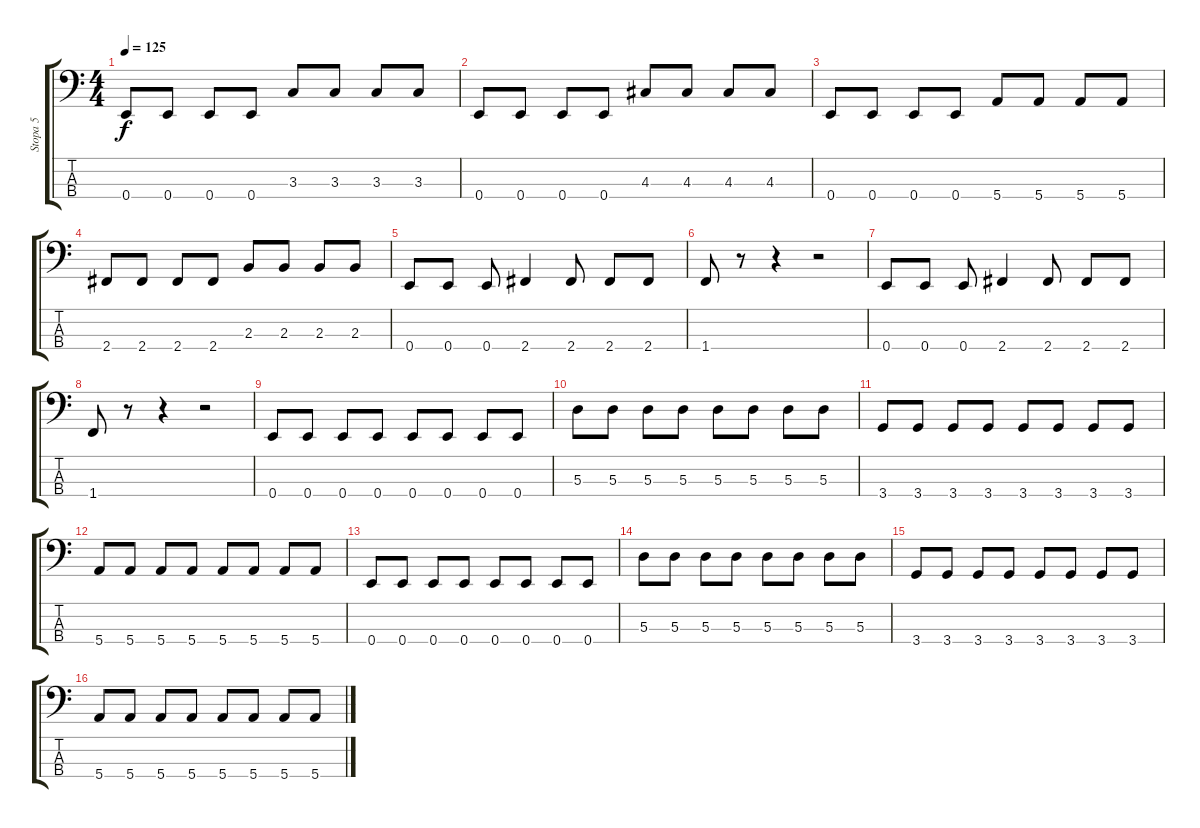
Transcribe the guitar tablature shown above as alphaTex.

\track ("Stopa 5" "Stopa 5") {instrument electricbassfinger}
\staff {score tabs}
\tuning (G2 D2 A1 E1) {hide}
\ts (4 4)
\tempo 125
\clef f4
\ks c
0.4.8{dy f} 0.4.8 0.4.8 0.4.8 3.3.8 3.3.8 3.3.8 3.3.8 |
0.4.8 0.4.8 0.4.8 0.4.8 4.3.8 4.3.8 4.3.8 4.3.8 |
0.4.8 0.4.8 0.4.8 0.4.8 5.4.8 5.4.8 5.4.8 5.4.8 |
2.4.8 2.4.8 2.4.8 2.4.8 2.3.8 2.3.8 2.3.8 2.3.8 |
0.4.8 0.4.8 0.4.8 2.4.4 2.4.8 2.4.8 2.4.8 |
1.4.8 r.8 r.4 r.2 |
0.4.8 0.4.8 0.4.8 2.4.4 2.4.8 2.4.8 2.4.8 |
1.4.8 r.8 r.4 r.2 |
0.4.8 0.4.8 0.4.8 0.4.8 0.4.8 0.4.8 0.4.8 0.4.8 |
5.3.8 5.3.8 5.3.8 5.3.8 5.3.8 5.3.8 5.3.8 5.3.8 |
3.4.8 3.4.8 3.4.8 3.4.8 3.4.8 3.4.8 3.4.8 3.4.8 |
5.4.8 5.4.8 5.4.8 5.4.8 5.4.8 5.4.8 5.4.8 5.4.8 |
0.4.8 0.4.8 0.4.8 0.4.8 0.4.8 0.4.8 0.4.8 0.4.8 |
5.3.8 5.3.8 5.3.8 5.3.8 5.3.8 5.3.8 5.3.8 5.3.8 |
3.4.8 3.4.8 3.4.8 3.4.8 3.4.8 3.4.8 3.4.8 3.4.8 |
5.4.8 5.4.8 5.4.8 5.4.8 5.4.8 5.4.8 5.4.8 5.4.8
